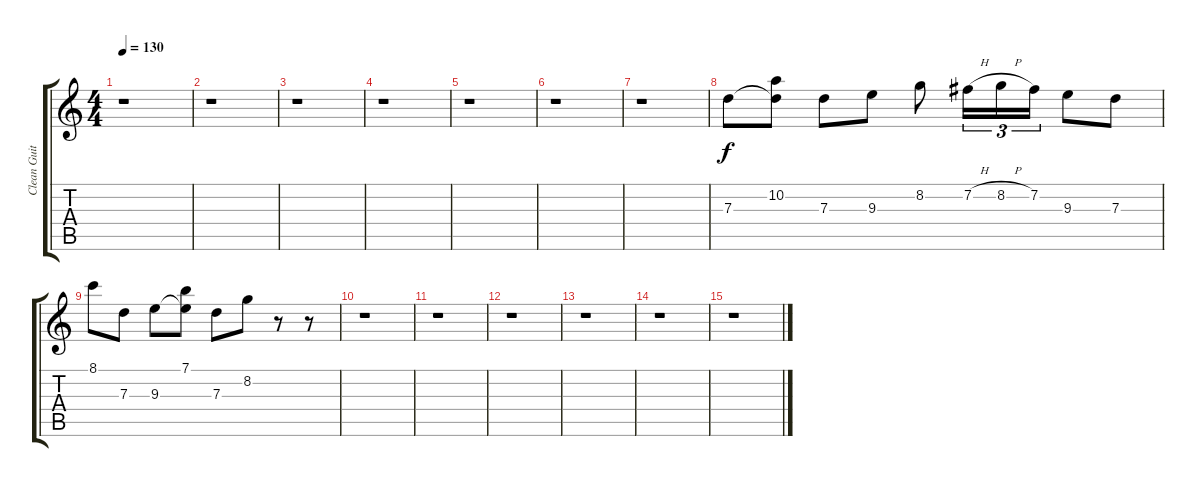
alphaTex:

\track ("Clean Guitar" "Clean Guit") {instrument acousticguitarsteel}
\staff {score tabs}
\tuning (E4 B3 G3 D3 A2 E2) {hide}
\ts (4 4)
\tempo 130
\clef g2
\ks c
r.1{dy f} |
r.1 |
r.1 |
r.1 |
r.1 |
r.1 |
r.1 |
7.3.8 (10.2 7.3{t}).8 7.3.8 9.3.8 8.2.8 7.2{h}.16{tu (3 2)} 8.2{h}.16{tu (3 2)} 7.2.16{tu (3 2)} 9.3.8 7.3.8 |
8.1.8 7.3.8 9.3.8 (7.1 9.3{t}).8 7.3.8 8.2.8 r.8 r.8 |
r.1 |
r.1 |
r.1 |
r.1 |
r.1 |
r.1
